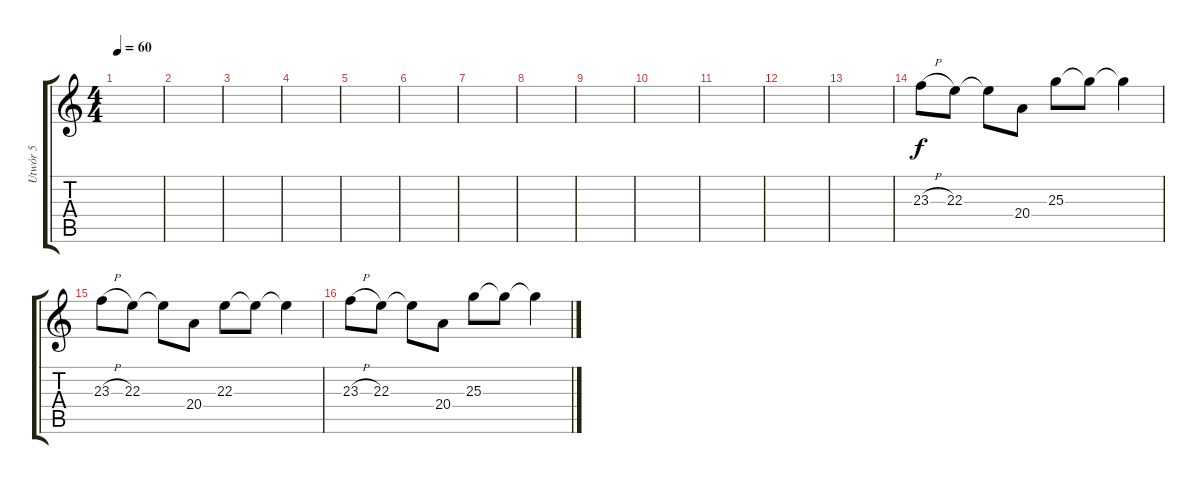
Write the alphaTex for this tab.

\track ("Utwór 5" "Utwór 5") {instrument synthstrings1}
\staff {score tabs}
\tuning (Eb4 Bb3 Gb3 Db3 Ab2 Eb2) {hide}
\ts (4 4)
\tempo 60
\clef g2
\ks c
|
|
|
|
|
|
|
|
|
|
|
|
|
23.3{h}.8 22.3.8 22.3{t}.8 20.4.8 25.3.8 25.3{t}.8 25.3{t}.4 |
23.3{h}.8 22.3.8 22.3{t}.8 20.4.8 22.3.8 22.3{t}.8 22.3{t}.4 |
23.3{h}.8 22.3.8 22.3{t}.8 20.4.8 25.3.8 25.3{t}.8 25.3{t}.4
